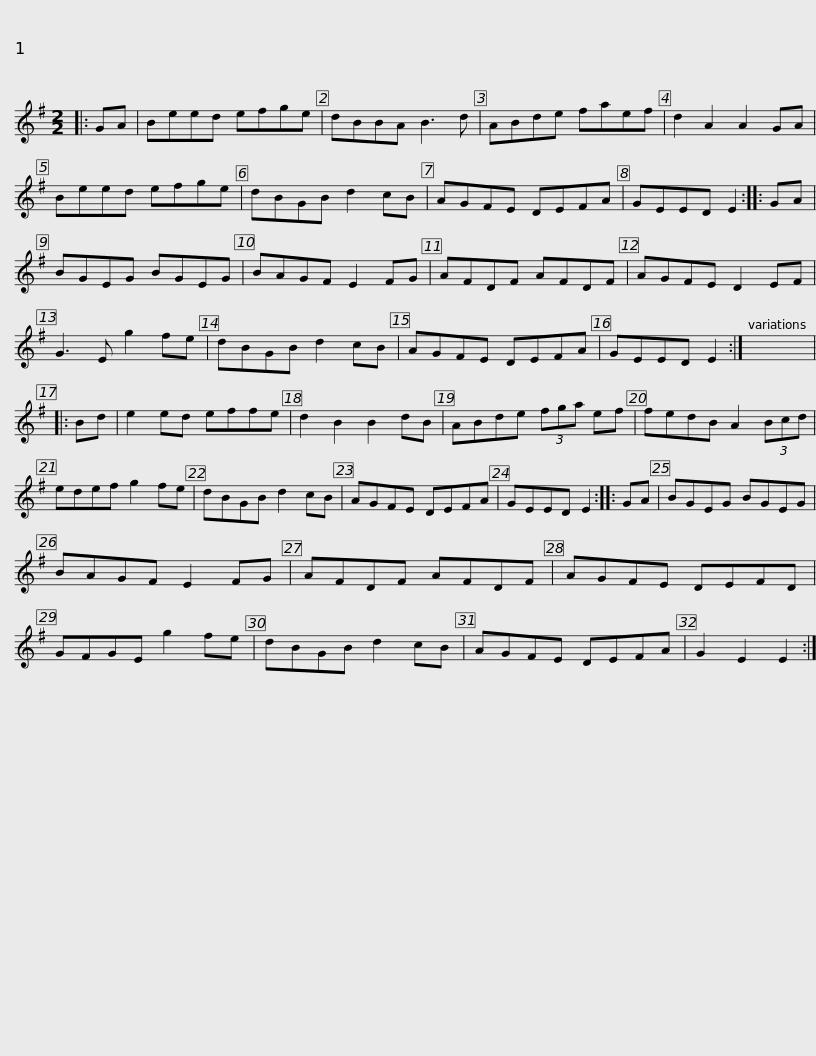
X:1
L:1/8
M:2/2
I:linebreak $
K:Emin
V:1 treble
V:1
|: GA | Beed efge | dBBA B3 d | ABde faef | d2 A2 A2 GA | %5
 Beed efge |$ dBGB d2 cB | AGFE DEFA | GEED E2 :: GA | %10
 BGEG BGEG | BAGF E2 FG |$ AFDF AFDF | AGFE D2 EF | G3 E g2 fe | %15
 dBGB d2 cB | AGFE DEFA | GEED E2 :| x8 |:$ Bd | %20
 e2 ed effe | d2 B2 B2 dB | ABde (3fga ef | fedB A2 (3Bcd | edef g2 fe |$ %25
 dBGB d2 cB | AGFE DEFA | GEED E2 :: GA | BGEG BGEG | %30
 BAGF E2 FG |$ AFDF AFDF | AGFE DEFD | GFGE g2 fe | dBGB d2 cB | %35
 AGFE DEFA | G2 E2 E2 :| %37
